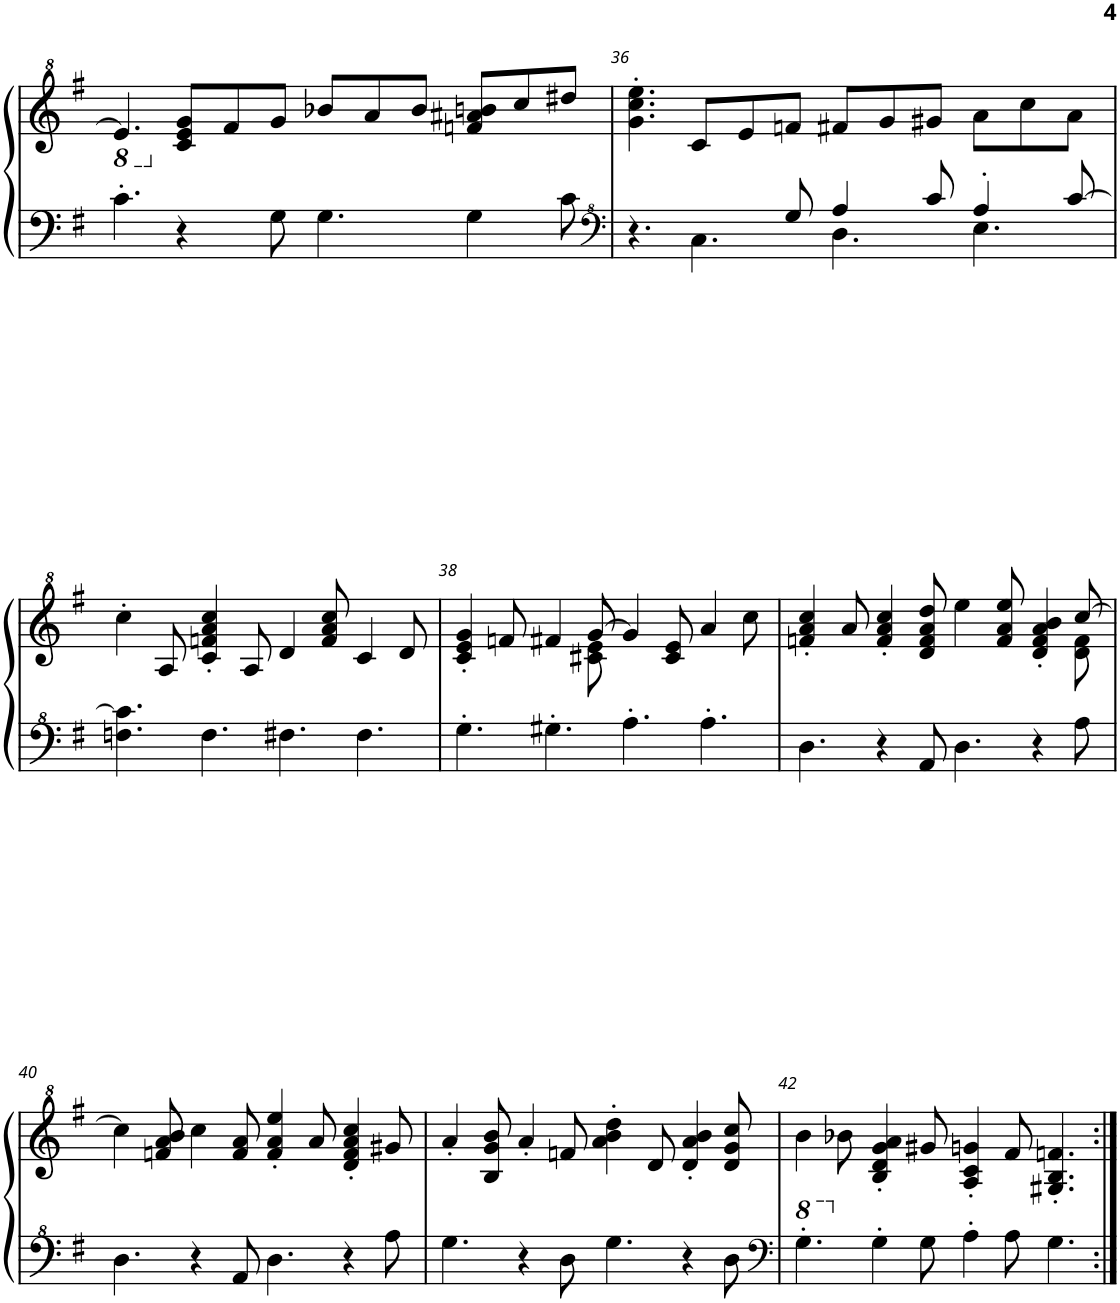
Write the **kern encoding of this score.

**kern	**kern
*part2	*part1
*staff2	*staff1
*I"Piano 2	*I"Piano, Right
*I'Pno	*I'Pno
!!LO:PB:g=z
*clefF4	*clefG^2
*k[f#]	*k[f#]
*M12/8	*M12/8
*	*8ba
=35	=35
4.c'\	4.e/]
*	*X8ba
4r	8cc/ 8ee/ 8gg/L
.	8ff#/
8G\	8gg/J
4.G\	8bb-X/L
.	8aa/
.	8bb-/J
4G\	8ffn/ 8aa#X/ 8bbn/L
.	8ccc/
8c\	8ddd#X/J
=36	=36
*clefF^4	*
*^	*
4.r	8ryy	4.gg\' 4.ccc\' 4.eee\'
*v	*v	*
4.c\	8cc/L
.	8ee/
*^	*
.	8g/	8ffn/J
4.d\	4a/	8ff#X/L
.	.	8gg/
.	8cc/	8gg#X/J
4.e\	4a'>/	8aa\L
.	.	8ccc\
.	[8cc/	8aa\J
*v	*v	*
!!LO:LB:g=z
=37	=37
4.fn\ 4.cc\]	4ccc'\
.	8a/
4.f\	4cc/' 4ffn/' 4aa/' 4ccc/'
.	8a/
4.f#X\	4dd/
.	8ff/ 8aa/ 8ccc/
4.f#\	4cc/
.	8dd/
=38	=38
*	*^
4.g'\	4cc/' 4ee/' 4gg/'	8ryy
*	*v	*v
.	8ffn/
4.g#X'\	4ff#X/
*	*^
.	[8gg/	8cc#X\ 8ee\
4.a'\	4gg/]	2.ryy
.	8cc#/ 8ee/	.
4.a'\	4aa/	.
.	8ccc\	.
=39	=39	=39
4.d\	4ffn/' 4aa/' 4ccc/'	4.ryy
.	8aa/	.
*	*v	*v
4r	4ff/' 4aa/' 4ccc/'
8A/	8dd/ 8ff/ 8aa/ 8ddd/
4.d\	4eee\
.	8ff/ 8aa/ 8eee/
4r	4dd/' 4ff/' 4aa/' 4bb/'
*	*^
8a\	[8ccc/	8dd\ 8ff\
*	*v	*v
!!LO:LB:g=z
=40	=40
4.d\	4ccc\]
.	8ffn/ 8aa/ 8bb/
4r	4ccc\
8A/	8ff/ 8aa/
4.d\	4ff/' 4aa/' 4eee/'
.	8aa/
4r	4dd/' 4ff/' 4aa/' 4ccc/'
8a\	8gg#X/
=41	=41
4.g\	4aa'/
.	8b/ 8gg/ 8bb/
4r	4aa'/
8d\	8ffn/
4.g\	4aa\' 4bb\' 4ddd\'
.	8dd/
4r	4dd/' 4aa/' 4bb/'
8d\	8dd/ 8gg/ 8ccc/
=42	=42
*clefF4	*
*8va	*
4.g'\	4bb\
.	8bb-X\
*X8va	*
4G'\	4b/' 4dd/' 4gg/' 4aa/'
8G\	8gg#X/
4A'\	4a/' 4cc/' 4ggn/'
8A\	8ff#/
4.G\	4.g#X/' 4.b/' 4.ffn/'
=:|!	=:|!
*-	*-
